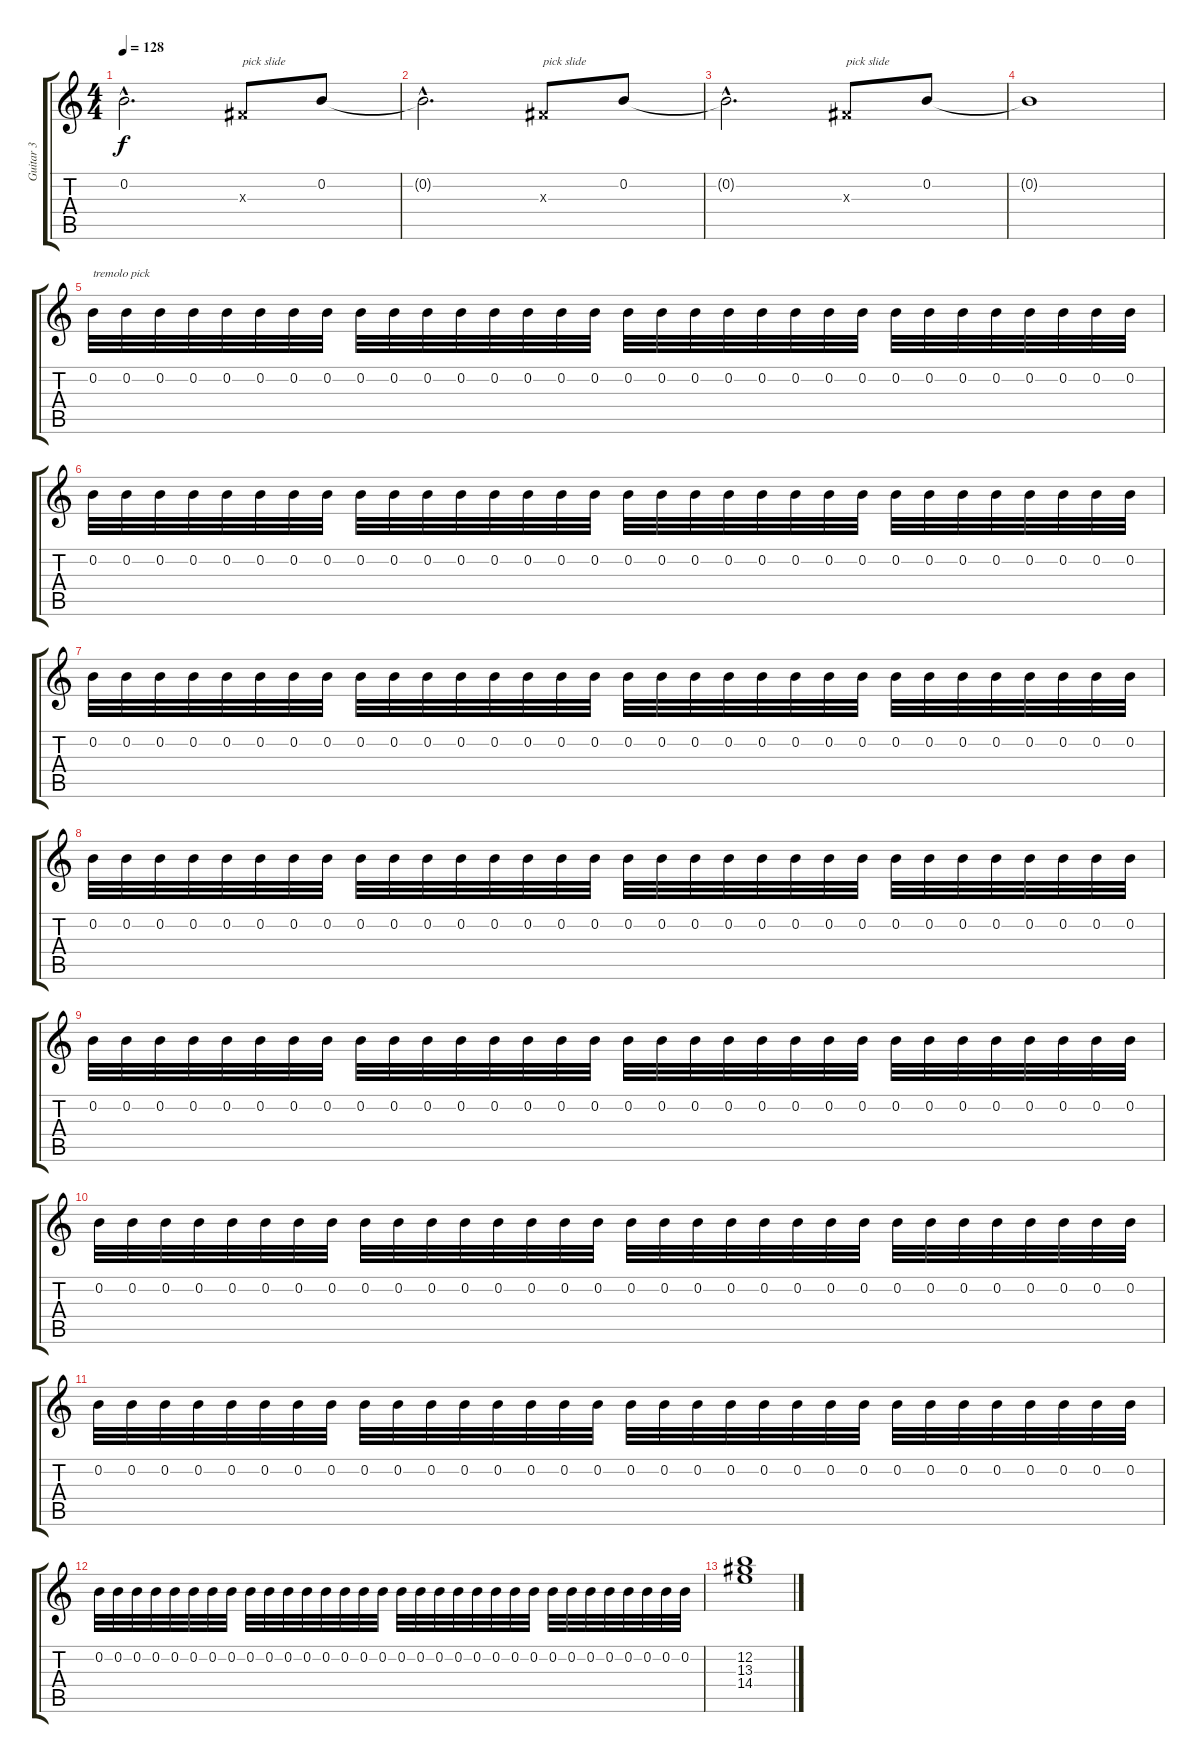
\track ("Guitar 3" "Guitar 3") {instrument overdrivenguitar}
\staff {score tabs}
\tuning (E4 B3 G3 D3 A2 E2) {hide}
\ts (4 4)
\tempo 128
\clef g2
\ks c
0.2{hac t}.2{d dy f} -1.3{x}.8{txt "pick slide"} 0.2.8 |
0.2{hac t}.2{d} -1.3{x}.8{txt "pick slide"} 0.2.8 |
0.2{hac t}.2{d} -1.3{x}.8{txt "pick slide"} 0.2.8 |
0.2{t}.1 |
0.2.32{txt "tremolo pick"} 0.2.32 0.2.32 0.2.32 0.2.32 0.2.32 0.2.32 0.2.32 0.2.32 0.2.32 0.2.32 0.2.32 0.2.32 0.2.32 0.2.32 0.2.32 0.2.32 0.2.32 0.2.32 0.2.32 0.2.32 0.2.32 0.2.32 0.2.32 0.2.32 0.2.32 0.2.32 0.2.32 0.2.32 0.2.32 0.2.32 0.2.32 |
0.2.32 0.2.32 0.2.32 0.2.32 0.2.32 0.2.32 0.2.32 0.2.32 0.2.32 0.2.32 0.2.32 0.2.32 0.2.32 0.2.32 0.2.32 0.2.32 0.2.32 0.2.32 0.2.32 0.2.32 0.2.32 0.2.32 0.2.32 0.2.32 0.2.32 0.2.32 0.2.32 0.2.32 0.2.32 0.2.32 0.2.32 0.2.32 |
0.2.32 0.2.32 0.2.32 0.2.32 0.2.32 0.2.32 0.2.32 0.2.32 0.2.32 0.2.32 0.2.32 0.2.32 0.2.32 0.2.32 0.2.32 0.2.32 0.2.32 0.2.32 0.2.32 0.2.32 0.2.32 0.2.32 0.2.32 0.2.32 0.2.32 0.2.32 0.2.32 0.2.32 0.2.32 0.2.32 0.2.32 0.2.32 |
0.2.32 0.2.32 0.2.32 0.2.32 0.2.32 0.2.32 0.2.32 0.2.32 0.2.32 0.2.32 0.2.32 0.2.32 0.2.32 0.2.32 0.2.32 0.2.32 0.2.32 0.2.32 0.2.32 0.2.32 0.2.32 0.2.32 0.2.32 0.2.32 0.2.32 0.2.32 0.2.32 0.2.32 0.2.32 0.2.32 0.2.32 0.2.32 |
0.2.32 0.2.32 0.2.32 0.2.32 0.2.32 0.2.32 0.2.32 0.2.32 0.2.32 0.2.32 0.2.32 0.2.32 0.2.32 0.2.32 0.2.32 0.2.32 0.2.32 0.2.32 0.2.32 0.2.32 0.2.32 0.2.32 0.2.32 0.2.32 0.2.32 0.2.32 0.2.32 0.2.32 0.2.32 0.2.32 0.2.32 0.2.32 |
0.2.32 0.2.32 0.2.32 0.2.32 0.2.32 0.2.32 0.2.32 0.2.32 0.2.32 0.2.32 0.2.32 0.2.32 0.2.32 0.2.32 0.2.32 0.2.32 0.2.32 0.2.32 0.2.32 0.2.32 0.2.32 0.2.32 0.2.32 0.2.32 0.2.32 0.2.32 0.2.32 0.2.32 0.2.32 0.2.32 0.2.32 0.2.32 |
0.2.32 0.2.32 0.2.32 0.2.32 0.2.32 0.2.32 0.2.32 0.2.32 0.2.32 0.2.32 0.2.32 0.2.32 0.2.32 0.2.32 0.2.32 0.2.32 0.2.32 0.2.32 0.2.32 0.2.32 0.2.32 0.2.32 0.2.32 0.2.32 0.2.32 0.2.32 0.2.32 0.2.32 0.2.32 0.2.32 0.2.32 0.2.32 |
0.2.32 0.2.32 0.2.32 0.2.32 0.2.32 0.2.32 0.2.32 0.2.32 0.2.32 0.2.32 0.2.32 0.2.32 0.2.32 0.2.32 0.2.32 0.2.32 0.2.32 0.2.32 0.2.32 0.2.32 0.2.32 0.2.32 0.2.32 0.2.32 0.2.32 0.2.32 0.2.32 0.2.32 0.2.32 0.2.32 0.2.32 0.2.32 |
(12.2 13.3 14.4).1
